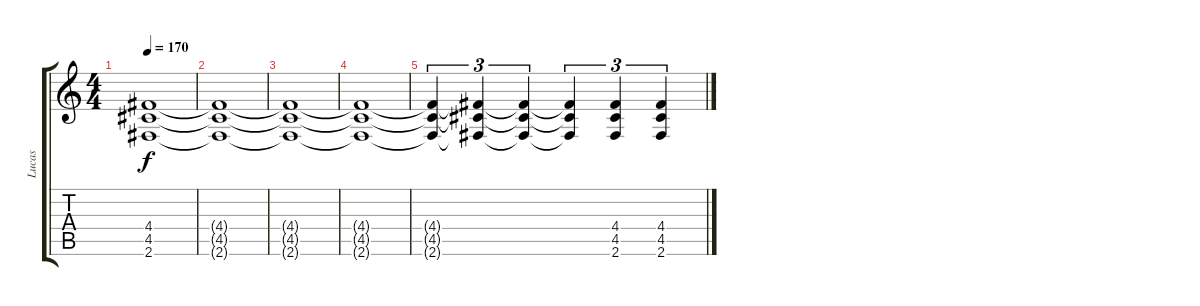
\track ("Lucas" "Lucas") {instrument distortionguitar}
\staff {score tabs}
\tuning (E4 B3 G3 D3 A2 E2) {hide}
\ts (4 4)
\tempo 170
\clef g2
\ks c
(4.4{t} 4.5{t} 2.6{t}).1{dy f} |
(4.4{t} 4.5{t} 2.6{t}).1 |
(4.4{t} 4.5{t} 2.6{t}).1 |
(4.4{t} 4.5{t} 2.6{t}).1 |
(4.4{t} 4.5{t} 2.6{t}).4{tu (3 2)} (4.4{t} 4.5{t} 2.6{t}).4{tu (3 2)} (4.4{t} 4.5{t} 2.6{t}).4{tu (3 2)} (4.4{t} 4.5{t} 2.6{t}).4{tu (3 2)} (4.4 4.5 2.6).4{tu (3 2)} (4.4 4.5 2.6).4{tu (3 2)}
